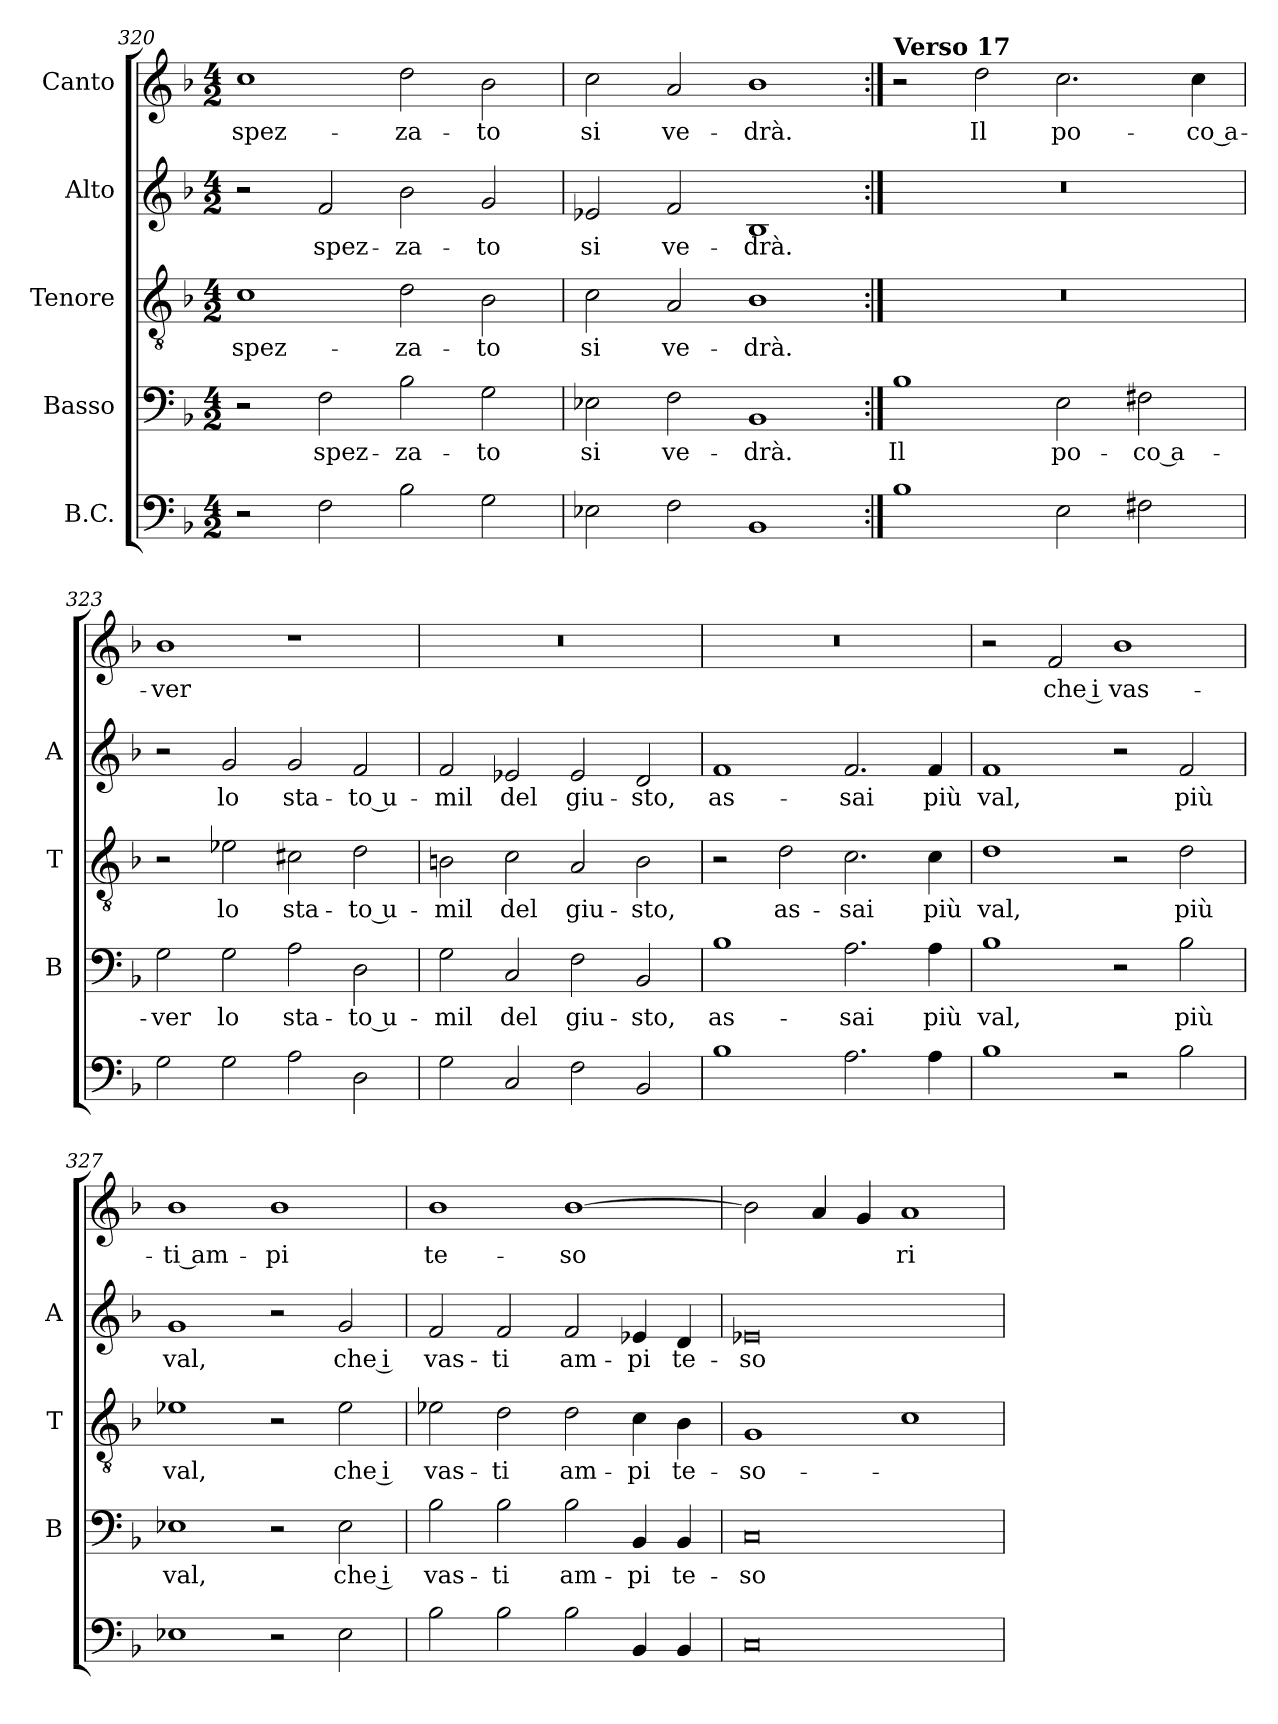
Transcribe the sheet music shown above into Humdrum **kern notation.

**kern	**kern	**text	**kern	**text	**kern	**text	**kern	**text
*part5	*part4	*part4	*part3	*part3	*part2	*part2	*part1	*part1
*staff5	*staff4	*staff4	*staff3	*staff3	*staff2	*staff2	*staff1	*staff1
*I"B.C.	*I"Basso	*	*I"Tenore	*	*I"Alto	*	*I"Canto	*
*	*I'B	*	*I'T	*	*I'A	*	*	*
*clefF4	*clefF4	*	*clefGv2	*	*clefG2	*	*clefG2	*
*k[b-]	*k[b-]	*	*k[b-]	*	*k[b-]	*	*k[b-]	*
*F:	*F:	*	*F:	*	*F:	*	*F:	*
*M4/2	*M4/2	*	*M4/2	*	*M4/2	*	*M4/2	*
=320	=320	=320	=320	=320	=320	=320	=320	=320
!	!	!	!	!LO:LY:b	!	!	!	!LO:LY:b
2r	2r	.	1c	spez-	2r	.	1cc	spez-
!	!	!LO:LY:b	!	!	!	!LO:LY:b	!	!
2F\	2F\	spez-	.	.	2f/	spez-	.	.
!	!	!LO:LY:b	!	!LO:LY:b	!	!LO:LY:b	!	!LO:LY:b
2B-\	2B-\	-za-	2d\	-za-	2b-\	-za-	2dd\	-za-
!	!	!LO:LY:b	!	!LO:LY:b	!	!LO:LY:b	!	!LO:LY:b
2G\	2G\	-to	2B-\	-to	2g/	-to	2b-\	-to
=321	=321	=321	=321	=321	=321	=321	=321	=321
!	!	!LO:LY:b	!	!LO:LY:b	!	!LO:LY:b	!	!LO:LY:b
2E-X\	2E-X\	si	2c\	si	2e-X/	si	2cc\	si
!	!	!LO:LY:b	!	!LO:LY:b	!	!LO:LY:b	!	!LO:LY:b
2F\	2F\	ve-	2A/	ve-	2f/	ve-	2a/	ve-
!	!	!LO:LY:b	!	!LO:LY:b	!	!LO:LY:b	!	!LO:LY:b
1BB-	1BB-	-drà.	1B-	-drà.	1B-	-drà.	1b-	-drà.
!!LO:LB:g=z
=322:|!	=322:|!	=322:|!	=322:|!	=322:|!	=322:|!	=322:|!	=322:|!	=322:|!
!	!	!	!	!	!	!	!LO:TX:a:B:t=Verso 17	!
!	!	!LO:LY:b	!	!	!	!	!	!
1B-	1B-	Il	0r	.	0r	.	2r	.
!	!	!	!	!	!	!	!	!LO:LY:b
.	.	.	.	.	.	.	2dd\	Il
!	!	!LO:LY:b	!	!	!	!	!	!LO:LY:b
2E\	2E\	po-	.	.	.	.	2.cc\	po-
!	!	!LO:LY:b	!	!	!	!	!	!
2F#X\	2F#X\	-co a-	.	.	.	.	.	.
!	!	!	!	!	!	!	!	!LO:LY:b
.	.	.	.	.	.	.	4cc\	-co a-
=323	=323	=323	=323	=323	=323	=323	=323	=323
!	!	!LO:LY:b	!	!	!	!	!	!LO:LY:b
2G\	2G\	-ver	2r	.	2r	.	1b-	-ver
!	!	!LO:LY:b	!	!LO:LY:b	!	!LO:LY:b	!	!
2G\	2G\	lo	2e-X\	lo	2g/	lo	.	.
!	!	!LO:LY:b	!	!LO:LY:b	!	!LO:LY:b	!	!
2A\	2A\	sta-	2c#X\	sta-	2g/	sta-	1r	.
!	!	!LO:LY:b	!	!LO:LY:b	!	!LO:LY:b	!	!
2D\	2D\	-to u-	2d\	-to u-	2f/	-to u-	.	.
=324	=324	=324	=324	=324	=324	=324	=324	=324
!	!	!LO:LY:b	!	!LO:LY:b	!	!LO:LY:b	!	!
2G\	2G\	-mil	2Bn\	-mil	2f/	-mil	0r	.
!	!	!LO:LY:b	!	!LO:LY:b	!	!LO:LY:b	!	!
2C/	2C/	del	2c\	del	2e-X/	del	.	.
!	!	!LO:LY:b	!	!LO:LY:b	!	!LO:LY:b	!	!
2F\	2F\	giu-	2A/	giu-	2e-/	giu-	.	.
!	!	!LO:LY:b	!	!LO:LY:b	!	!LO:LY:b	!	!
2BB-/	2BB-/	-sto,	2B\	-sto,	2d/	-sto,	.	.
=325	=325	=325	=325	=325	=325	=325	=325	=325
!	!	!LO:LY:b	!	!	!	!LO:LY:b	!	!
1B-	1B-	as-	2r	.	1f	as-	0r	.
!	!	!	!	!LO:LY:b	!	!	!	!
.	.	.	2d\	as-	.	.	.	.
!	!	!LO:LY:b	!	!LO:LY:b	!	!LO:LY:b	!	!
2.A\	2.A\	-sai	2.c\	-sai	2.f/	-sai	.	.
!	!	!LO:LY:b	!	!LO:LY:b	!	!LO:LY:b	!	!
4A\	4A\	più	4c\	più	4f/	più	.	.
=326	=326	=326	=326	=326	=326	=326	=326	=326
!	!	!LO:LY:b	!	!LO:LY:b	!	!LO:LY:b	!	!
1B-	1B-	val,	1d	val,	1f	val,	2r	.
!	!	!	!	!	!	!	!	!LO:LY:b
.	.	.	.	.	.	.	2f/	che i
!	!	!	!	!	!	!	!	!LO:LY:b
2r	2r	.	2r	.	2r	.	1b-	vas-
!	!	!LO:LY:b	!	!LO:LY:b	!	!LO:LY:b	!	!
2B-\	2B-\	più	2d\	più	2f/	più	.	.
=327	=327	=327	=327	=327	=327	=327	=327	=327
!	!	!LO:LY:b	!	!LO:LY:b	!	!LO:LY:b	!	!LO:LY:b
1E-X	1E-X	val,	1e-X	val,	1g	val,	1b-	-ti am-
!	!	!	!	!	!	!	!	!LO:LY:b
2r	2r	.	2r	.	2r	.	1b-	-pi
!	!	!LO:LY:b	!	!LO:LY:b	!	!LO:LY:b	!	!
2E-\	2E-\	che i	2e-\	che i	2g/	che i	.	.
!!LO:LB:g=z
=328	=328	=328	=328	=328	=328	=328	=328	=328
!	!	!LO:LY:b	!	!LO:LY:b	!	!LO:LY:b	!	!LO:LY:b
2B-\	2B-\	vas-	2e-X\	vas-	2f/	vas-	1b-	te-
!	!	!LO:LY:b	!	!LO:LY:b	!	!LO:LY:b	!	!
2B-\	2B-\	-ti	2d\	-ti	2f/	-ti	.	.
!	!	!LO:LY:b	!	!LO:LY:b	!	!LO:LY:b	!	!LO:LY:b
2B-\	2B-\	am-	2d\	am-	2f/	am-	[1b-	-so
!	!	!LO:LY:b	!	!LO:LY:b	!	!LO:LY:b	!	!
4BB-/	4BB-/	-pi	4c\	-pi	4e-X/	-pi	.	.
!	!	!LO:LY:b	!	!LO:LY:b	!	!LO:LY:b	!	!
4BB-/	4BB-/	te-	4B-\	te-	4d/	te-	.	.
=329	=329	=329	=329	=329	=329	=329	=329	=329
!	!	!LO:LY:b	!	!LO:LY:b	!	!LO:LY:b	!	!
0C	0C	-so-	1G	-so-	0e-X	-so-	2b-\]	.
.	.	.	.	.	.	.	4a/	.
.	.	.	.	.	.	.	4g/	.
!	!	!	!	!	!	!	!	!LO:LY:b
.	.	.	1c	.	.	.	1a	ri
=	=	=	=	=	=	=	=	=
*-	*-	*-	*-	*-	*-	*-	*-	*-
